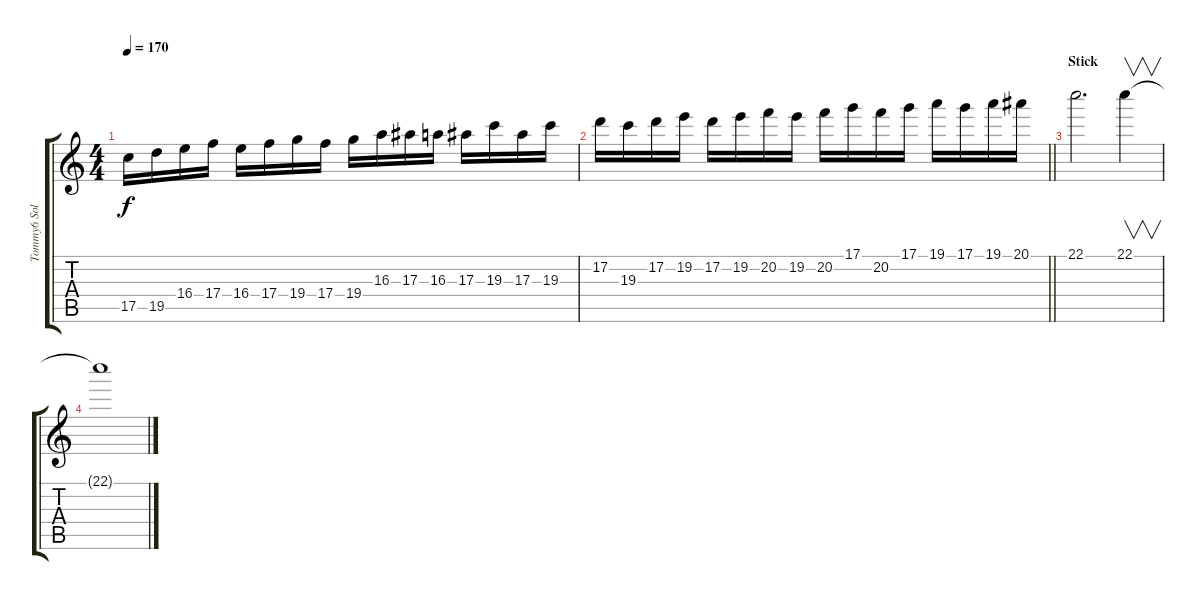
\track ("Tommy6 Solo" "Tommy6 Sol") {instrument distortionguitar}
\staff {score tabs}
\tuning (D4 A3 F3 C3 G2 D2) {hide}
\ts (4 4)
\tempo 170
\clef g2
\ks c
17.5.16{dy f} 19.5.16 16.4.16 17.4.16 16.4.16 17.4.16 19.4.16 17.4.16 19.4.16 16.3.16 17.3.16 16.3.16 17.3.16 19.3.16 17.3.16 19.3.16 |
\barLineRight lightlight
17.2.16 19.3.16 17.2.16 19.2.16 17.2.16 19.2.16 20.2.16 19.2.16 20.2.16 17.1.16 20.2.16 17.1.16 19.1.16 17.1.16 19.1.16 20.1.16 |
\section ("" "Stick")
22.1.2{d} 22.1.4{v} |
22.1{t}.1
